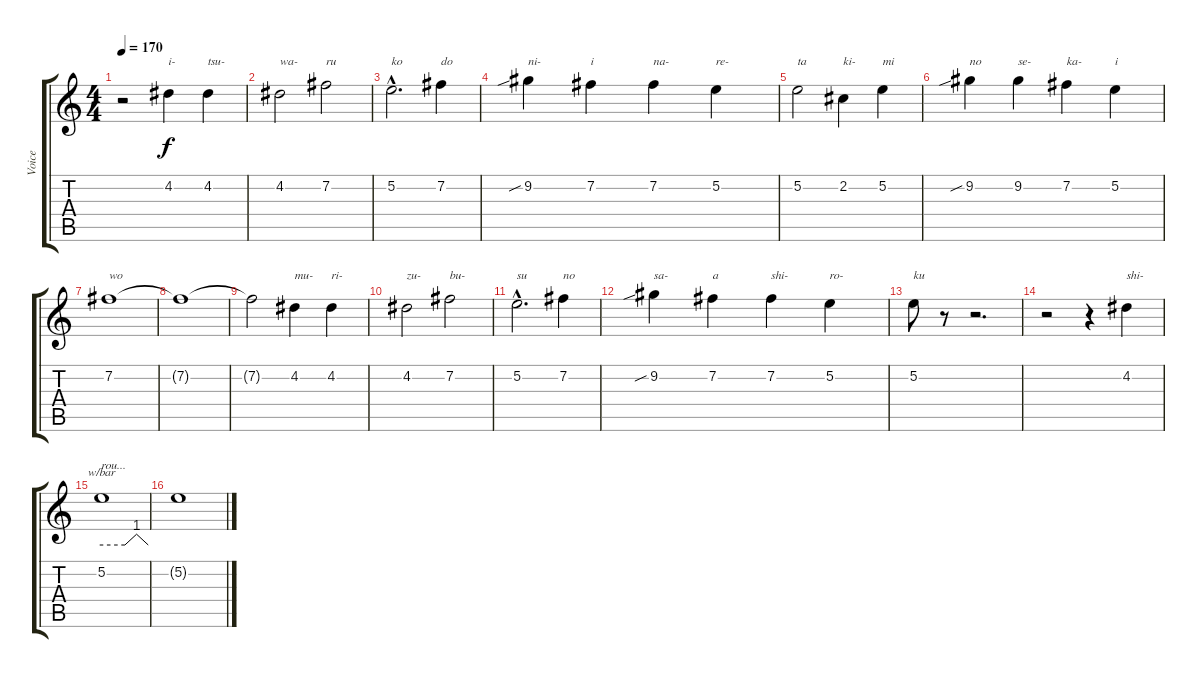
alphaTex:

\track ("Voice" "Voice") {instrument contrabass}
\staff {score tabs}
\tuning (E4 B3 G3 D3 A2 E2) {hide}
\ts (4 4)
\tempo 170
\clef g2
\ks c
r.2{dy f volume 13} 4.2.4{txt "i-"} 4.2.4{txt "tsu-"} |
4.2.2{txt "wa-"} 7.2.2{txt "ru"} |
5.2{hac}.2{d txt "ko"} 7.2.4{txt "do"} |
9.2{sib}.4{txt "ni-"} 7.2.4{txt "i"} 7.2.4{txt "na-"} 5.2.4{txt "re-"} |
5.2.2{txt "ta"} 2.2.4{txt "ki-"} 5.2.4{txt "mi"} |
9.2{sib}.4{txt "no"} 9.2.4{txt "se-"} 7.2.4{txt "ka-"} 5.2.4{txt "i"} |
7.2.1{txt "wo"} |
7.2{t}.1 |
7.2{t}.2 4.2.4{txt "mu-"} 4.2.4{txt "ri-"} |
4.2.2{txt "zu-"} 7.2.2{txt "bu-"} |
5.2{hac}.2{d txt "su"} 7.2.4{txt "no"} |
9.2{sib}.4{txt "sa-"} 7.2.4{txt "a"} 7.2.4{txt "shi-"} 5.2.4{txt "ro-"} |
5.2.8{txt "ku"} r.8 r.2{d} |
r.2 r.4 4.2.4{txt "shi-"} |
5.2.1{tbe (custom default 0 0 30 0 45 4 60 0) txt "rou..."} |
5.2{t}.1
